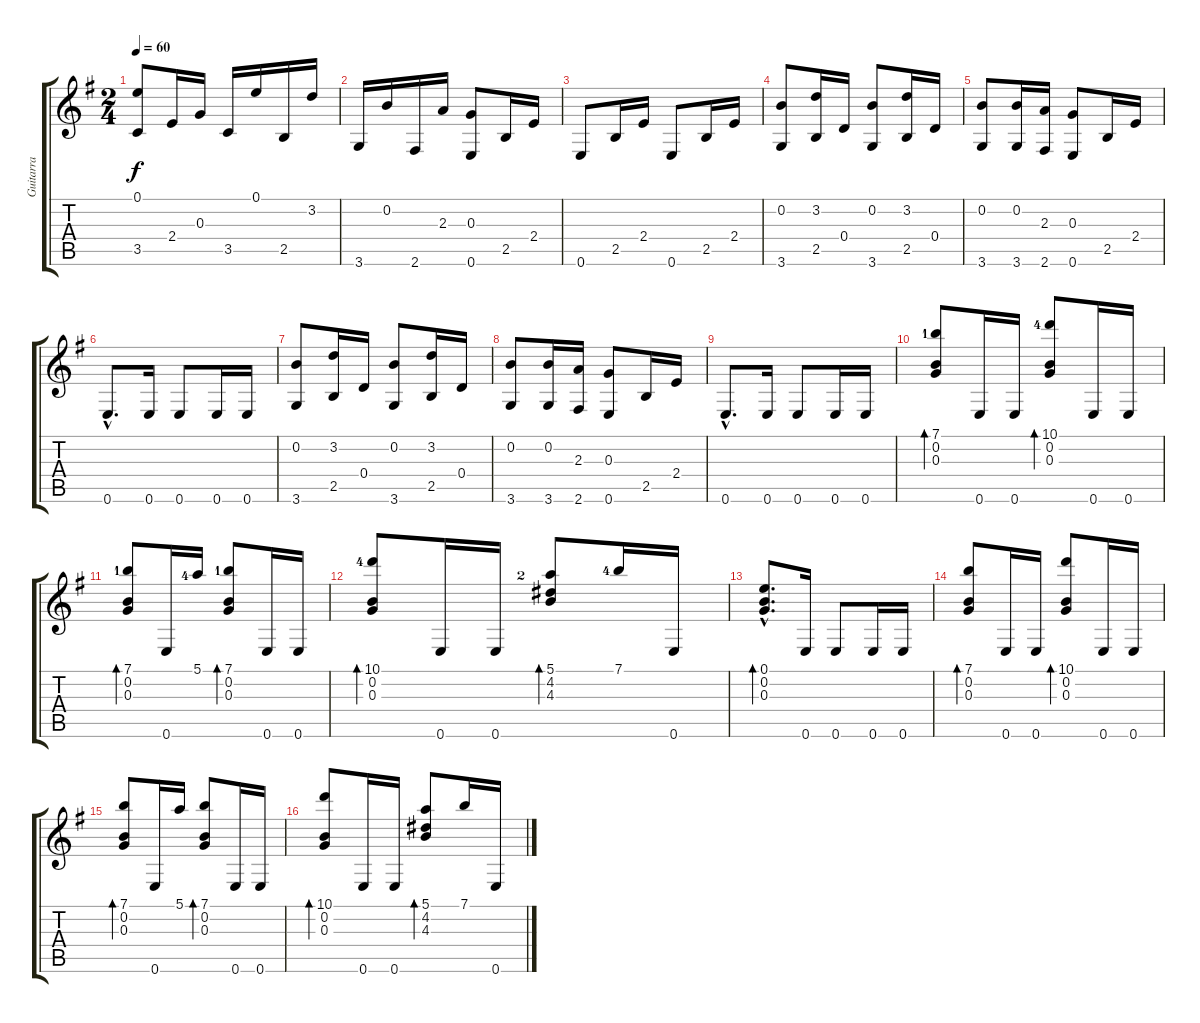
\track ("Guitarra" "Guitarra") {instrument acousticguitarnylon}
\staff {score tabs}
\tuning (E4 B3 G3 D3 A2 E2) {hide}
\ts (2 4)
\tempo 60
\clef g2
\ks g
(0.1 3.5).8{dy f} 2.4.16 0.3.16 3.5.16 0.1.16 2.5.16 3.2.16 |
3.6.16 0.2.16 2.6.16 2.3.16 (0.3 0.6).8 2.5.16 2.4.16 |
0.6.8 2.5.16 2.4.16 0.6.8 2.5.16 2.4.16 |
(0.2 3.6).8 (3.2 2.5).16 0.4.16 (0.2 3.6).8 (3.2 2.5).16 0.4.16 |
(0.2 3.6).8 (0.2 3.6).16 (2.3 2.6).16 (0.3 0.6).8 2.5.16 2.4.16 |
0.6{hac}.8{d} 0.6.16 0.6.8 0.6.16 0.6.16 |
(0.2 3.6).8 (3.2 2.5).16 0.4.16 (0.2 3.6).8 (3.2 2.5).16 0.4.16 |
(0.2 3.6).8 (0.2 3.6).16 (2.3 2.6).16 (0.3 0.6).8 2.5.16 2.4.16 |
0.6{hac}.8{d} 0.6.16 0.6.8 0.6.16 0.6.16 |
(7.1{lf 2} 0.2 0.3).8{bd 60} 0.6.16 0.6.16 (10.1{lf 5} 0.2 0.3).8{bd 60} 0.6.16 0.6.16 |
(7.1{lf 2} 0.2 0.3).8{bd 60} 0.6.16 5.1{lf 5}.16 (7.1{lf 2} 0.2 0.3).8{bd 60} 0.6.16 0.6.16 |
(10.1{lf 5} 0.2 0.3).8{bd 60} 0.6.16 0.6.16 (5.1{lf 3} 4.2 4.3).8{bd 60} 7.1{lf 5}.16 0.6.16 |
(0.1{hac} 0.2{hac} 0.3{hac}).8{d bd 60} 0.6.16 0.6.8 0.6.16 0.6.16 |
(7.1 0.2 0.3).8{bd 60} 0.6.16 0.6.16 (10.1 0.2 0.3).8{bd 60} 0.6.16 0.6.16 |
(7.1 0.2 0.3).8{bd 60} 0.6.16 5.1.16 (7.1 0.2 0.3).8{bd 60} 0.6.16 0.6.16 |
(10.1 0.2 0.3).8{bd 60} 0.6.16 0.6.16 (5.1 4.2 4.3).8{bd 60} 7.1.16 0.6.16
